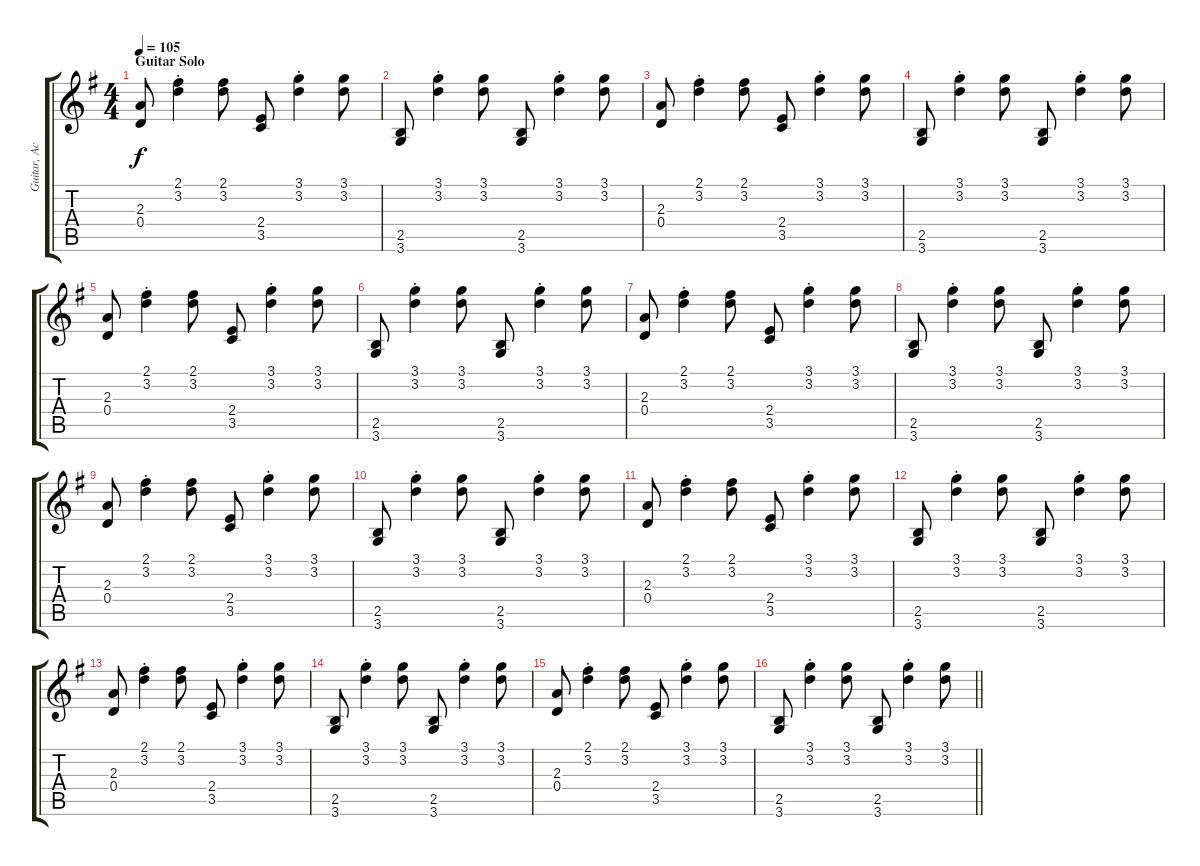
\track ("Guitar, Acoustic" "Guitar, Ac") {instrument acousticguitarsteel}
\staff {score tabs}
\tuning (E4 B3 G3 D3 A2 E2) {hide}
\ts (4 4)
\section ("" "Guitar Solo")
\tempo 105
\clef g2
\ks g
(2.3 0.4).8{dy f} (2.1{st} 3.2{st}).4 (2.1 3.2).8 (2.4 3.5).8 (3.1{st} 3.2{st}).4 (3.1 3.2).8 |
(2.5 3.6).8 (3.1{st} 3.2{st}).4 (3.1 3.2).8 (2.5 3.6).8 (3.1{st} 3.2{st}).4 (3.1 3.2).8 |
(2.3 0.4).8 (2.1{st} 3.2{st}).4 (2.1 3.2).8 (2.4 3.5).8 (3.1{st} 3.2{st}).4 (3.1 3.2).8 |
(2.5 3.6).8 (3.1{st} 3.2{st}).4 (3.1 3.2).8 (2.5 3.6).8 (3.1{st} 3.2{st}).4 (3.1 3.2).8 |
(2.3 0.4).8 (2.1{st} 3.2{st}).4 (2.1 3.2).8 (2.4 3.5).8 (3.1{st} 3.2{st}).4 (3.1 3.2).8 |
(2.5 3.6).8 (3.1{st} 3.2{st}).4 (3.1 3.2).8 (2.5 3.6).8 (3.1{st} 3.2{st}).4 (3.1 3.2).8 |
(2.3 0.4).8 (2.1{st} 3.2{st}).4 (2.1 3.2).8 (2.4 3.5).8 (3.1{st} 3.2{st}).4 (3.1 3.2).8 |
(2.5 3.6).8 (3.1{st} 3.2{st}).4 (3.1 3.2).8 (2.5 3.6).8 (3.1{st} 3.2{st}).4 (3.1 3.2).8 |
(2.3 0.4).8 (2.1{st} 3.2{st}).4 (2.1 3.2).8 (2.4 3.5).8 (3.1{st} 3.2{st}).4 (3.1 3.2).8 |
(2.5 3.6).8 (3.1{st} 3.2{st}).4 (3.1 3.2).8 (2.5 3.6).8 (3.1{st} 3.2{st}).4 (3.1 3.2).8 |
(2.3 0.4).8 (2.1{st} 3.2{st}).4 (2.1 3.2).8 (2.4 3.5).8 (3.1{st} 3.2{st}).4 (3.1 3.2).8 |
(2.5 3.6).8 (3.1{st} 3.2{st}).4 (3.1 3.2).8 (2.5 3.6).8 (3.1{st} 3.2{st}).4 (3.1 3.2).8 |
(2.3 0.4).8 (2.1{st} 3.2{st}).4 (2.1 3.2).8 (2.4 3.5).8 (3.1{st} 3.2{st}).4 (3.1 3.2).8 |
(2.5 3.6).8 (3.1{st} 3.2{st}).4 (3.1 3.2).8 (2.5 3.6).8 (3.1{st} 3.2{st}).4 (3.1 3.2).8 |
(2.3 0.4).8 (2.1{st} 3.2{st}).4 (2.1 3.2).8 (2.4 3.5).8 (3.1{st} 3.2{st}).4 (3.1 3.2).8 |
\barLineRight lightlight
(2.5 3.6).8 (3.1{st} 3.2{st}).4 (3.1 3.2).8 (2.5 3.6).8 (3.1{st} 3.2{st}).4 (3.1 3.2).8
